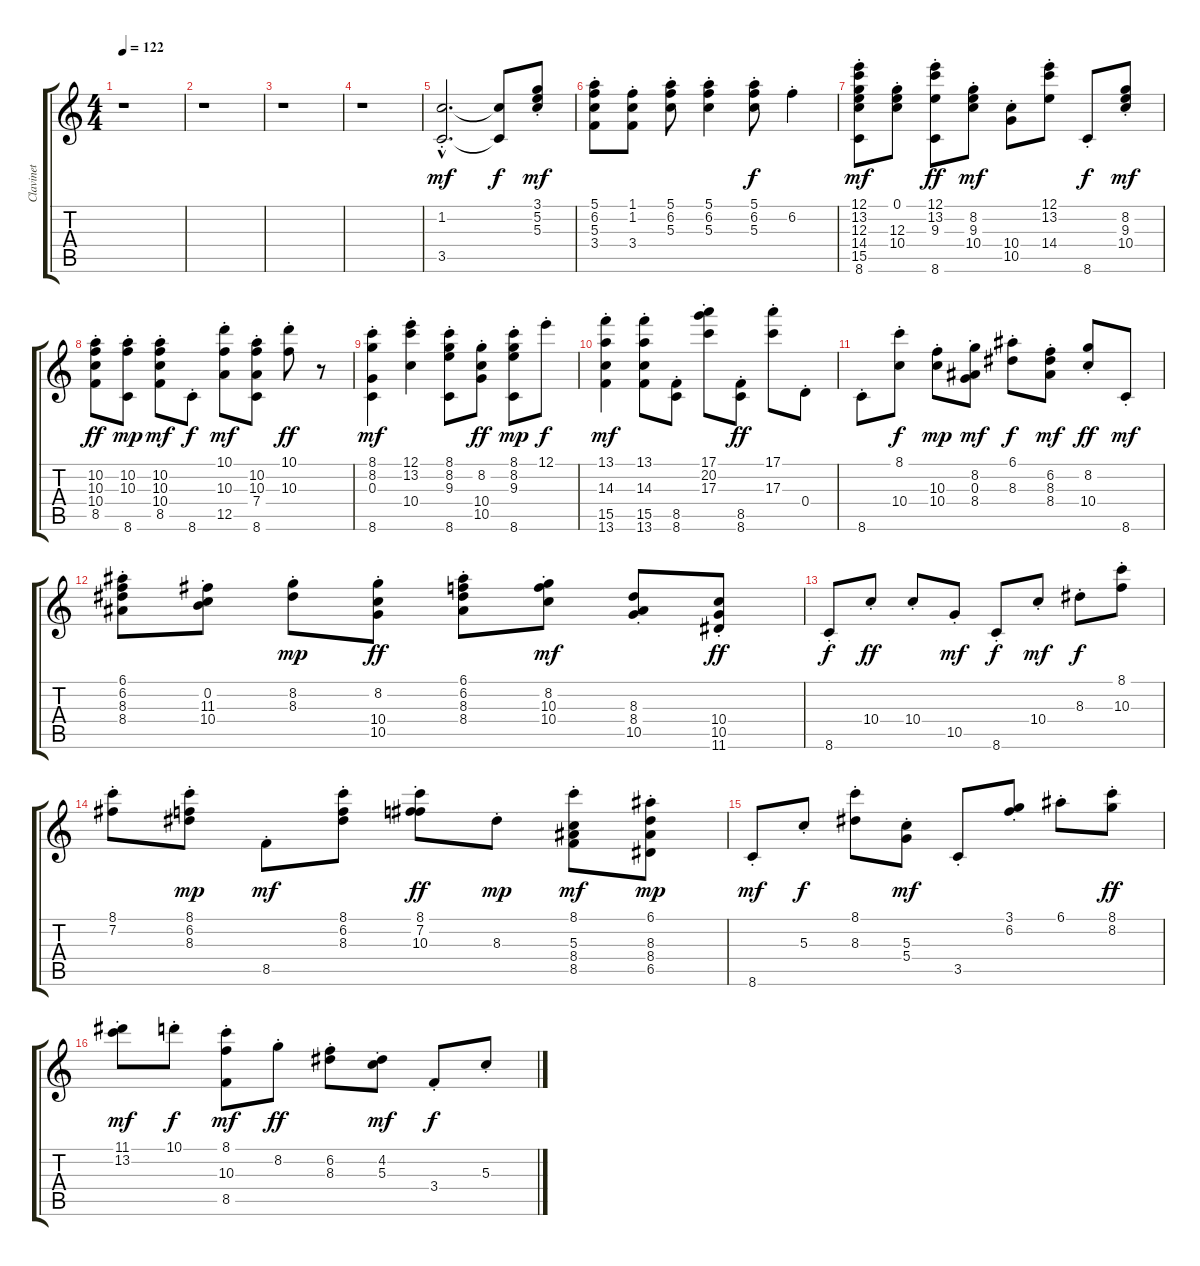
\track ("Clavinet" "Clavinet") {instrument electricguitarjazz}
\staff {score tabs}
\tuning (E4 B3 G3 D3 A2 E2) {hide}
\ts (4 4)
\tempo 122
\clef g2
\ks c
r.1{dy mf} |
r.1 |
r.1 |
r.1 |
(1.2{hac st} 3.5{hac st}).2{d} (1.2{t} 3.5{t}).8{dy f} (3.1{st} 5.2{st} 5.3{st}).8{dy mf} |
(5.1{st} 6.2{st} 5.3{st} 3.4{st}).8 (1.1{st} 1.2{st} 3.4{st}).8 (5.1{st} 6.2{st} 5.3{st}).8 (5.1{st} 6.2{st} 5.3{st}).4 (5.1{st} 6.2{st} 5.3{st}).8{dy f} 6.2{st}.4 |
(12.1{st} 13.2{st} 12.3{st} 14.4{st} 15.5{st} 8.6{st}).8{dy mf} (0.1{st} 12.3{st} 10.4{st}).8 (12.1{st} 13.2{st} 9.3{st} 8.6{st}).8{dy ff} (8.2{st} 9.3{st} 10.4{st}).8{dy mf} (10.4{st} 10.5{st}).8 (12.1{st} 13.2{st} 14.4{st}).8 8.6{st}.8{dy f} (8.2{st} 9.3{st} 10.4{st}).8{dy mf} |
(10.2{st} 10.3{st} 10.4{st} 8.5{st}).8{dy ff} (10.2{st} 10.3{st} 8.6{st}).8{dy mp} (10.2{st} 10.3{st} 10.4{st} 8.5{st}).8{dy mf} 8.6{st}.8{dy f} (10.1{st} 10.3{st} 12.5{st}).8{dy mf} (10.2{st} 10.3{st} 7.4{st} 8.6{st}).8 (10.1{st} 10.3{st}).8{dy ff} r.8 |
(8.1{st} 8.2{st} 0.3{st} 8.6{st}).4{dy mf} (12.1{st} 13.2{st} 10.4{st}).4 (8.1{st} 8.2{st} 9.3{st} 8.6{st}).8 (8.2{st} 10.4{st} 10.5{st}).8{dy ff} (8.1{st} 8.2{st} 9.3{st} 8.6{st}).8{dy mp} 12.1{st}.8{dy f} |
(13.1{st} 14.3{st} 15.5{st} 13.6{st}).4{dy mf} (13.1{st} 14.3{st} 15.5{st} 13.6{st}).8 (8.5{st} 8.6{st}).8 (17.1{st} 20.2{st} 17.3{st}).8 (8.5{st} 8.6{st}).8{dy ff} (17.1{st} 17.3{st}).8 0.4{st}.8 |
8.6{st}.8 (8.1{st} 10.4{st}).8{dy f} (10.3{st} 10.4{st}).8{dy mp} (8.2{st} 0.3{st} 8.4{st}).8{dy mf} (6.1{st} 8.3{st}).8{dy f} (6.2{st} 8.3{st} 8.4{st}).8{dy mf} (8.2{st} 10.4{st}).8{dy ff} 8.6{st}.8{dy mf} |
(6.1{st} 6.2{st} 8.3{st} 8.4{st}).8 (0.2{st} 11.3{st} 10.4{st}).8 (8.2{st} 8.3{st}).8{dy mp} (8.2{st} 10.4{st} 10.5{st}).8{dy ff} (6.1{st} 6.2{st} 8.3{st} 8.4{st}).8 (8.2{st} 10.3{st} 10.4{st}).8{dy mf} (8.3{st} 8.4{st} 10.5{st}).8 (10.4{st} 10.5{st} 11.6{st}).8{dy ff} |
8.6{st}.8{dy f} 10.4{st}.8{dy ff} 10.4{st}.8 10.5{st}.8{dy mf} 8.6{st}.8{dy f} 10.4{st}.8{dy mf} 8.3{st}.8{dy f} (8.1{st} 10.3{st}).8 |
(8.1{st} 7.2{st}).8 (8.1{st} 6.2{st} 8.3{st}).8{dy mp} 8.5{st}.8{dy mf} (8.1{st} 6.2{st} 8.3{st}).8 (8.1{st} 7.2{st} 10.3{st}).8{dy ff} 8.3{st}.8{dy mp} (8.1{st} 5.3{st} 8.4{st} 8.5{st}).8{dy mf} (6.1{st} 8.3{st} 8.4{st} 6.5{st}).8{dy mp} |
8.6{st}.8{dy mf} 5.3{st}.8{dy f} (8.1{st} 8.3{st}).8 (5.3{st} 5.4{st}).8{dy mf} 3.5{st}.8 (3.1{st} 6.2{st}).8 6.1{st}.8 (8.1{st} 8.2{st}).8{dy ff} |
(11.1{st} 13.2{st}).8{dy mf} 10.1{st}.8{dy f} (8.1{st} 10.3{st} 8.5{st}).8{dy mf} 8.2{st}.8{dy ff} (6.2{st} 8.3{st}).8 (4.2{st} 5.3{st}).8{dy mf} 3.4{st}.8{dy f} 5.3{st}.8
